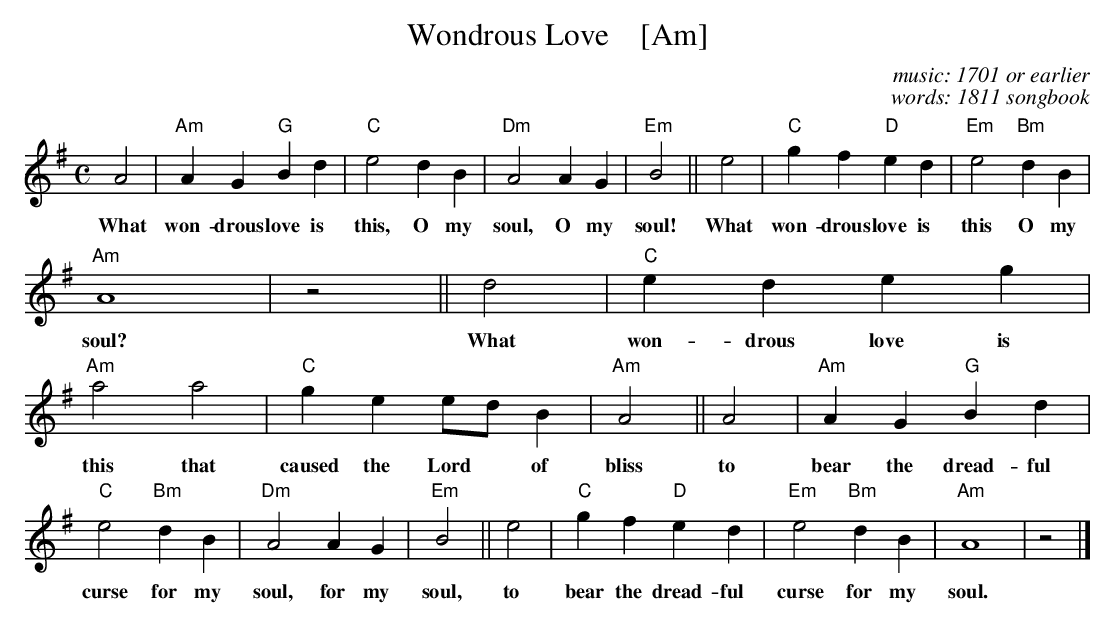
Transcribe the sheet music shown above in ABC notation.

X:1
T: Wondrous Love    [Am]
C: music: 1701 or earlier
C: words: 1811 songbook
M: C
L: 1/4
K: Ador
A2 | "Am"AG "G"Bd | "C"e2 dB | "Dm"A2 AG | "Em"B2 || e2 | "C"gf "D"ed | "Em"e2 "Bm"dB |
w: What won-drous love is this, O my soul, O my soul! What won-drous love is this O my
"Am"A4 | z2 || d2  | "C"ed eg | "Am"a2 a2 | "C"ge e/d/B | "Am"A2 || A2 | "Am"AG "G"Bd |
w: soul?  What won-drous love is this that caused the Lord* of bliss to bear the dread-ful
"C"e2 "Bm"dB | "Dm"A2 AG | "Em"B2 || e2 | "C"gf "D"ed | "Em"e2 "Bm"dB | "Am"A4 | z2 |]
w: curse for my soul, for my soul, to bear the dread-ful curse for my soul.
